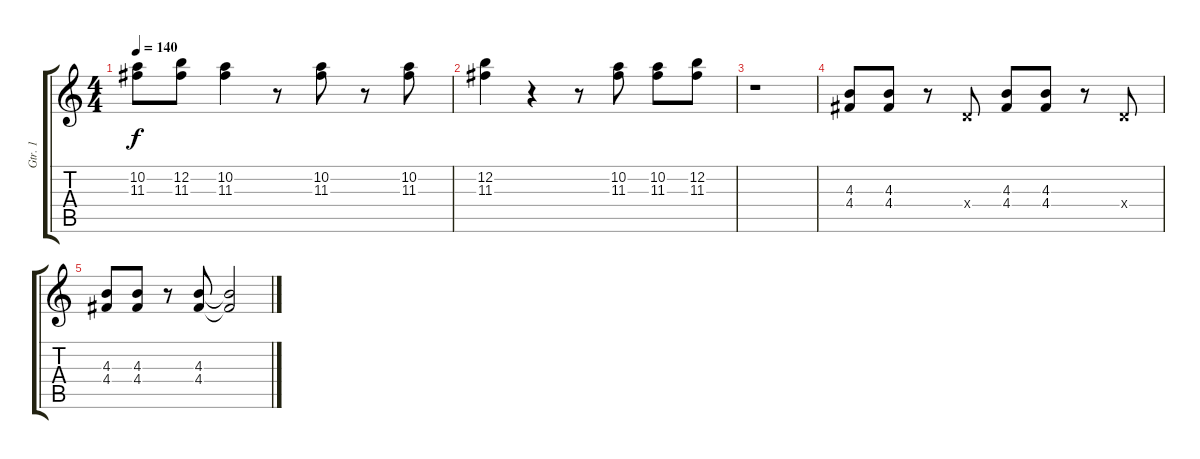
\track ("Gtr. 1" "Gtr. 1") {instrument electricguitarclean}
\staff {score tabs}
\tuning (E4 B3 G3 D3 A2 E2) {hide}
\ts (4 4)
\tempo 140
\clef g2
\ks c
(10.2 11.3).8{dy f} (12.2 11.3).8 (10.2 11.3).4 r.8 (10.2 11.3).8 r.8 (10.2 11.3).8 |
(12.2 11.3).4 r.4 r.8 (10.2 11.3).8 (10.2 11.3).8 (12.2 11.3).8 |
r.1 |
(4.3 4.4).8 (4.3 4.4).8 r.8 0.4{x}.8 (4.3 4.4).8 (4.3 4.4).8 r.8 0.4{x}.8 |
(4.3 4.4).8 (4.3 4.4).8 r.8 (4.3 4.4).8 (4.3{t} 4.4{t}).2
